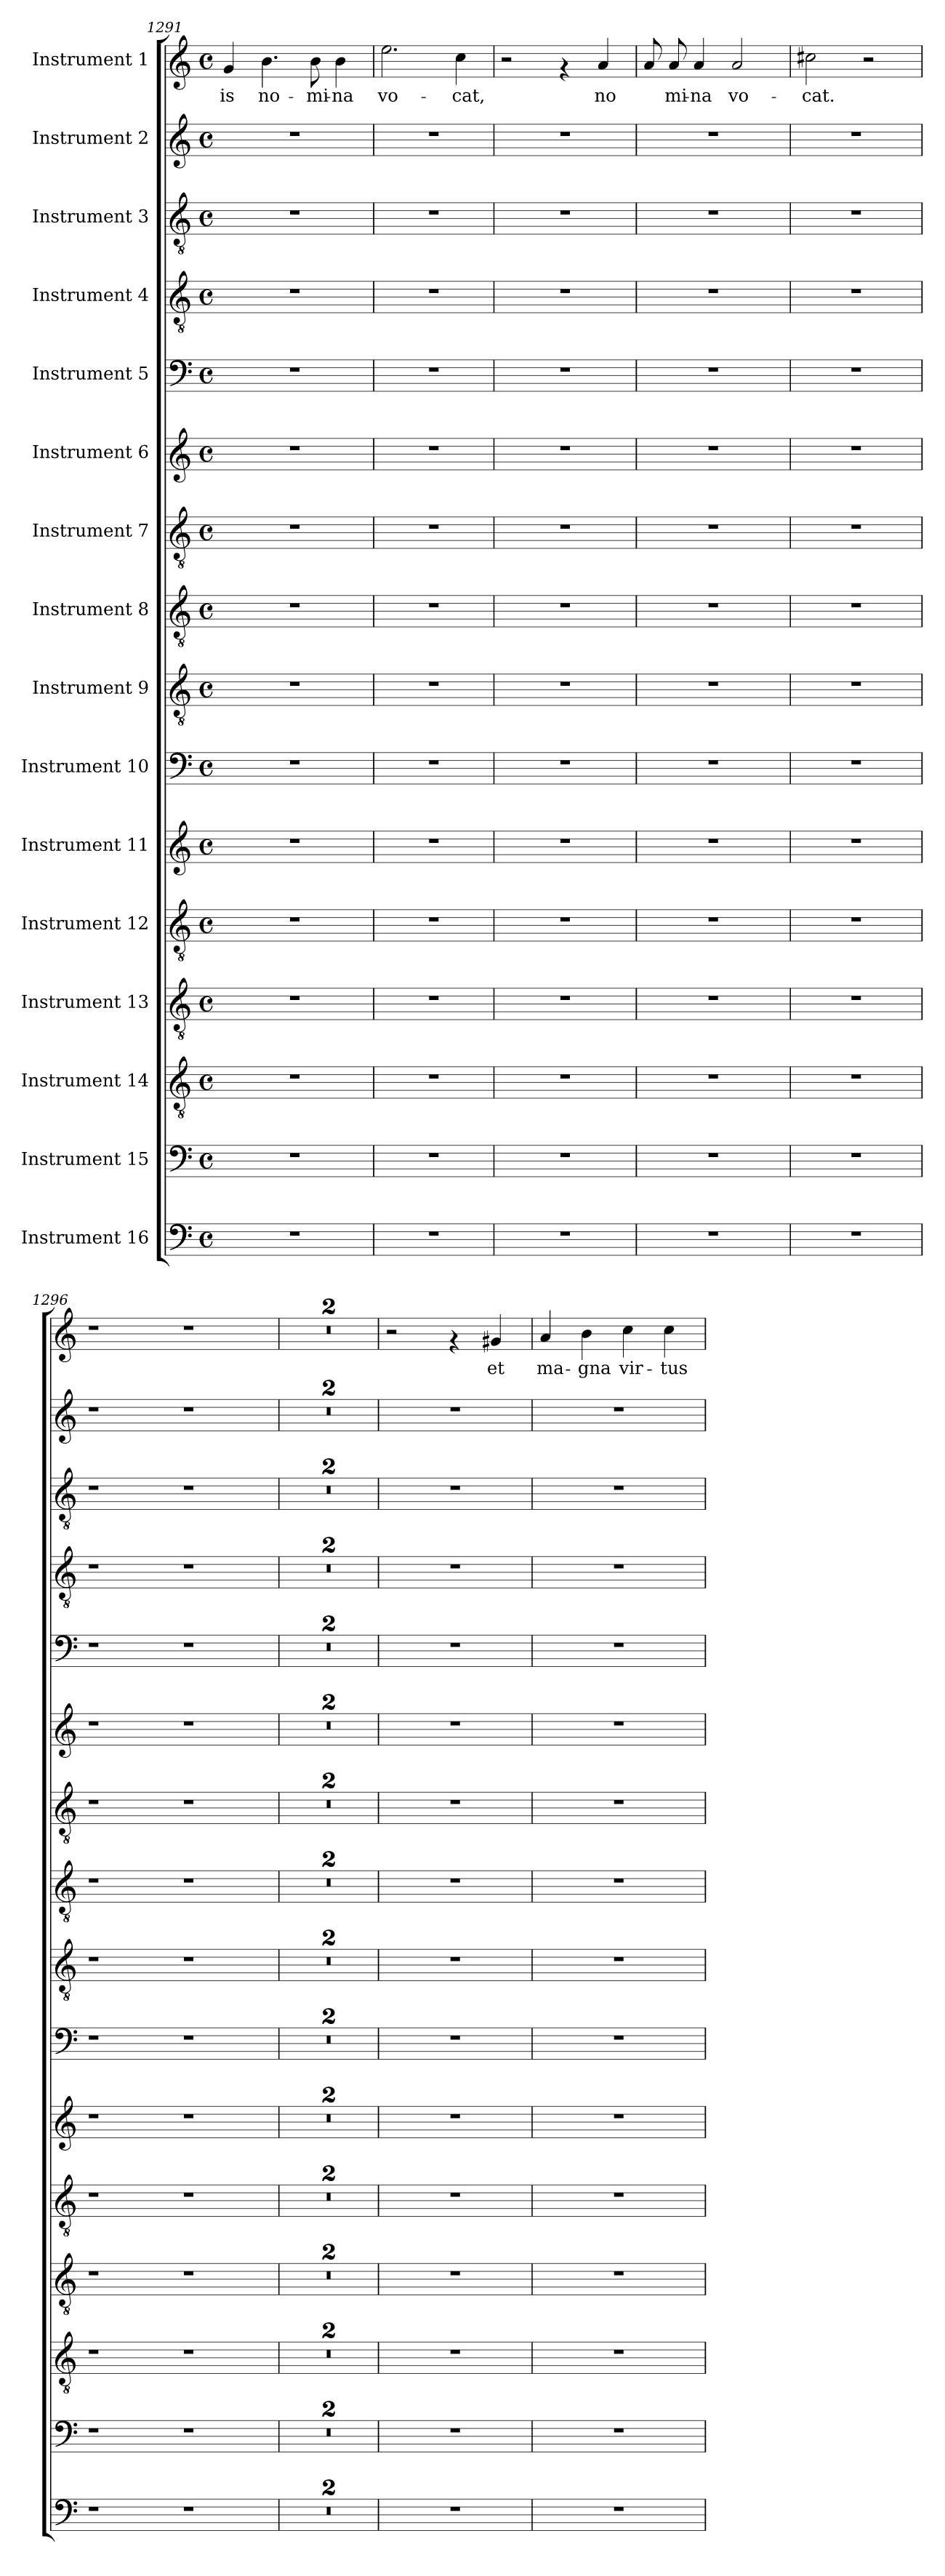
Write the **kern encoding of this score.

**kern	**kern	**kern	**kern	**kern	**kern	**kern	**kern	**kern	**kern	**kern	**kern	**kern	**kern	**kern	**kern	**text
*part16	*part15	*part14	*part13	*part12	*part11	*part10	*part9	*part8	*part7	*part6	*part5	*part4	*part3	*part2	*part1	*part1
*staff16	*staff15	*staff14	*staff13	*staff12	*staff11	*staff10	*staff9	*staff8	*staff7	*staff6	*staff5	*staff4	*staff3	*staff2	*staff1	*staff1
*I"Instrument 16	*I"Instrument 15	*I"Instrument 14	*I"Instrument 13	*I"Instrument 12	*I"Instrument 11	*I"Instrument 10	*I"Instrument 9	*I"Instrument 8	*I"Instrument 7	*I"Instrument 6	*I"Instrument 5	*I"Instrument 4	*I"Instrument 3	*I"Instrument 2	*I"Instrument 1	*
*clefF4	*clefF4	*clefGv2	*clefGv2	*clefGv2	*clefG2	*clefF4	*clefGv2	*clefGv2	*clefGv2	*clefG2	*clefF4	*clefGv2	*clefGv2	*clefG2	*clefG2	*
*k[]	*k[]	*k[]	*k[]	*k[]	*k[]	*k[]	*k[]	*k[]	*k[]	*k[]	*k[]	*k[]	*k[]	*k[]	*k[]	*
*C:	*C:	*C:	*C:	*C:	*C:	*C:	*C:	*C:	*C:	*C:	*C:	*C:	*C:	*C:	*C:	*
*M4/4	*M4/4	*M4/4	*M4/4	*M4/4	*M4/4	*M4/4	*M4/4	*M4/4	*M4/4	*M4/4	*M4/4	*M4/4	*M4/4	*M4/4	*M4/4	*
*met(c)	*met(c)	*met(c)	*met(c)	*met(c)	*met(c)	*met(c)	*met(c)	*met(c)	*met(c)	*met(c)	*met(c)	*met(c)	*met(c)	*met(c)	*met(c)	*
=1291	=1291	=1291	=1291	=1291	=1291	=1291	=1291	=1291	=1291	=1291	=1291	=1291	=1291	=1291	=1291	=1291
!	!	!	!	!	!	!	!	!	!	!	!	!	!	!	!	!LO:LY:b:cj
1r	1r	1r	1r	1r	1r	1r	1r	1r	1r	1r	1r	1r	1r	1r	4g/	-is
!	!	!	!	!	!	!	!	!	!	!	!	!	!	!	!	!LO:LY:b:cj
.	.	.	.	.	.	.	.	.	.	.	.	.	.	.	4.b\	no-
!	!	!	!	!	!	!	!	!	!	!	!	!	!	!	!	!LO:LY:b:cj
.	.	.	.	.	.	.	.	.	.	.	.	.	.	.	8b\	-mi-
!	!	!	!	!	!	!	!	!	!	!	!	!	!	!	!	!LO:LY:b:cj
.	.	.	.	.	.	.	.	.	.	.	.	.	.	.	4b\	-na
=1292	=1292	=1292	=1292	=1292	=1292	=1292	=1292	=1292	=1292	=1292	=1292	=1292	=1292	=1292	=1292	=1292
!	!	!	!	!	!	!	!	!	!	!	!	!	!	!	!	!LO:LY:b:cj
1r	1r	1r	1r	1r	1r	1r	1r	1r	1r	1r	1r	1r	1r	1r	2.ee\	vo-
!	!	!	!	!	!	!	!	!	!	!	!	!	!	!	!	!LO:LY:b:cj
.	.	.	.	.	.	.	.	.	.	.	.	.	.	.	4cc\	-cat,
=1293	=1293	=1293	=1293	=1293	=1293	=1293	=1293	=1293	=1293	=1293	=1293	=1293	=1293	=1293	=1293	=1293
1r	1r	1r	1r	1r	1r	1r	1r	1r	1r	1r	1r	1r	1r	1r	2r	.
.	.	.	.	.	.	.	.	.	.	.	.	.	.	.	4rf	.
!	!	!	!	!	!	!	!	!	!	!	!	!	!	!	!	!LO:LY:b:cj
.	.	.	.	.	.	.	.	.	.	.	.	.	.	.	4a/	no-
!!LO:LB:g=z
=1294	=1294	=1294	=1294	=1294	=1294	=1294	=1294	=1294	=1294	=1294	=1294	=1294	=1294	=1294	=1294	=1294
!	!	!	!	!	!	!	!	!	!	!	!	!	!	!	!	!LO:LY:b:cj
1r	1r	1r	1r	1r	1r	1r	1r	1r	1r	1r	1r	1r	1r	1r	8a/	--
!	!	!	!	!	!	!	!	!	!	!	!	!	!	!	!	!LO:LY:b:cj
.	.	.	.	.	.	.	.	.	.	.	.	.	.	.	8a/	-mi-
!	!	!	!	!	!	!	!	!	!	!	!	!	!	!	!	!LO:LY:b:cj
.	.	.	.	.	.	.	.	.	.	.	.	.	.	.	4a/	-na
!	!	!	!	!	!	!	!	!	!	!	!	!	!	!	!	!LO:LY:b:cj
.	.	.	.	.	.	.	.	.	.	.	.	.	.	.	2a/	vo-
=1295	=1295	=1295	=1295	=1295	=1295	=1295	=1295	=1295	=1295	=1295	=1295	=1295	=1295	=1295	=1295	=1295
!	!	!	!	!	!	!	!	!	!	!	!	!	!	!	!	!LO:LY:b:cj
1r	1r	1r	1r	1r	1r	1r	1r	1r	1r	1r	1r	1r	1r	1r	2cc#X\	-cat.
.	.	.	.	.	.	.	.	.	.	.	.	.	.	.	2r	.
=1296	=1296	=1296	=1296	=1296	=1296	=1296	=1296	=1296	=1296	=1296	=1296	=1296	=1296	=1296	=1296	=1296
1r	1r	1r	1r	1r	1r	1r	1r	1r	1r	1r	1r	1r	1r	1r	1r	.
1r	1r	1r	1r	1r	1r	1r	1r	1r	1r	1r	1r	1r	1r	1r	1r	.
=1297	=1297	=1297	=1297	=1297	=1297	=1297	=1297	=1297	=1297	=1297	=1297	=1297	=1297	=1297	=1297	=1297
1r	1r	1r	1r	1r	1r	1r	1r	1r	1r	1r	1r	1r	1r	1r	1r	.
=1298	=1298	=1298	=1298	=1298	=1298	=1298	=1298	=1298	=1298	=1298	=1298	=1298	=1298	=1298	=1298	=1298
1r	1r	1r	1r	1r	1r	1r	1r	1r	1r	1r	1r	1r	1r	1r	1r	.
=1299	=1299	=1299	=1299	=1299	=1299	=1299	=1299	=1299	=1299	=1299	=1299	=1299	=1299	=1299	=1299	=1299
1r	1r	1r	1r	1r	1r	1r	1r	1r	1r	1r	1r	1r	1r	1r	2r	.
.	.	.	.	.	.	.	.	.	.	.	.	.	.	.	4rf	.
!	!	!	!	!	!	!	!	!	!	!	!	!	!	!	!	!LO:LY:b:cj
.	.	.	.	.	.	.	.	.	.	.	.	.	.	.	4g#X/	et
=1300	=1300	=1300	=1300	=1300	=1300	=1300	=1300	=1300	=1300	=1300	=1300	=1300	=1300	=1300	=1300	=1300
!	!	!	!	!	!	!	!	!	!	!	!	!	!	!	!	!LO:LY:b:cj
1r	1r	1r	1r	1r	1r	1r	1r	1r	1r	1r	1r	1r	1r	1r	4a/	ma-
!	!	!	!	!	!	!	!	!	!	!	!	!	!	!	!	!LO:LY:b:cj
.	.	.	.	.	.	.	.	.	.	.	.	.	.	.	4b\	-gna
!	!	!	!	!	!	!	!	!	!	!	!	!	!	!	!	!LO:LY:b:cj
.	.	.	.	.	.	.	.	.	.	.	.	.	.	.	4cc\	vir-
!	!	!	!	!	!	!	!	!	!	!	!	!	!	!	!	!LO:LY:b:cj
.	.	.	.	.	.	.	.	.	.	.	.	.	.	.	4cc\	-tus
=	=	=	=	=	=	=	=	=	=	=	=	=	=	=	=	=
*-	*-	*-	*-	*-	*-	*-	*-	*-	*-	*-	*-	*-	*-	*-	*-	*-
